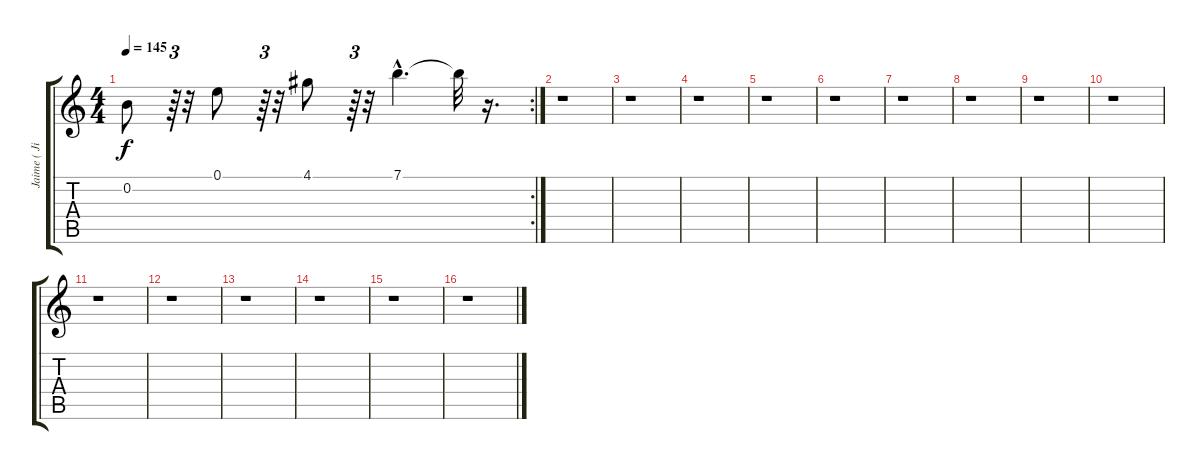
\track ("Jaime ( Jimmy Froster )" "Jaime ( Ji") {instrument distortionguitar}
\staff {score tabs}
\tuning (E4 B3 G3 D3 A2 E2) {hide}
\rc 2
\ts (4 4)
\tempo 145
\clef g2
\ks c
0.2.8{dy f} r.64{tu (3 2)} r.32 0.1.8 r.64{tu (3 2)} r.32 4.1.8 r.64{tu (3 2)} r.32 7.1{hac}.4{d} 7.1{t}.32 r.16{d} |
r.1 |
r.1 |
r.1 |
r.1 |
r.1 |
r.1 |
r.1 |
r.1 |
r.1 |
r.1 |
r.1 |
r.1 |
r.1 |
r.1 |
r.1
